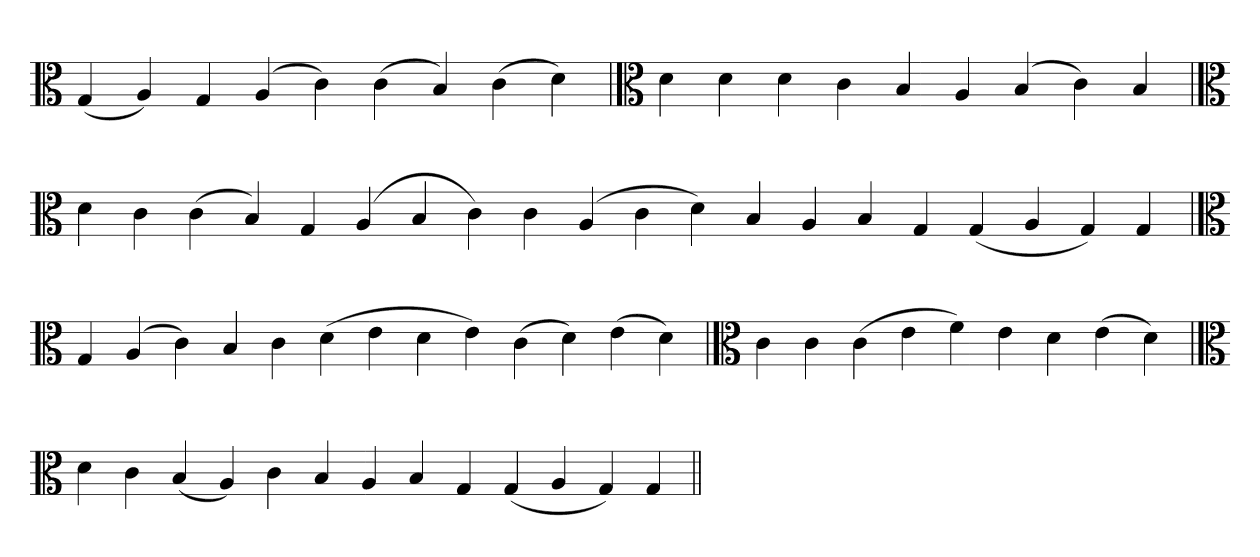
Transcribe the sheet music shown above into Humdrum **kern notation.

**kern
*part1
*staff1
*clefC3
=
(4G
4A)
4G
(4A
4c)
(4c
4B)
(4c
4d)
=`
*clefC3
4d
4d
4d
4c
4B
4A
(4B
4c)
4B
='
*clefC3
4d
4c
(4c
4B)
4G
(4A
4B
4c)
4c
(4A
4c
4d)
4B
4A
4B
4G
(4G
4A
4G)
4G
=
*clefC3
4G
(4A
4c)
4B
4c
(4d
4e
4d
4e)
(4c
4d)
(4e
4d)
='
*clefC3
4c
4c
(4c
4e
4f)
4e
4d
(4e
4d)
=`
*clefC3
4d
4c
(4B
4A)
4c
4B
4A
4B
4G
(4G
4A
4G)
4G
=||
*-
